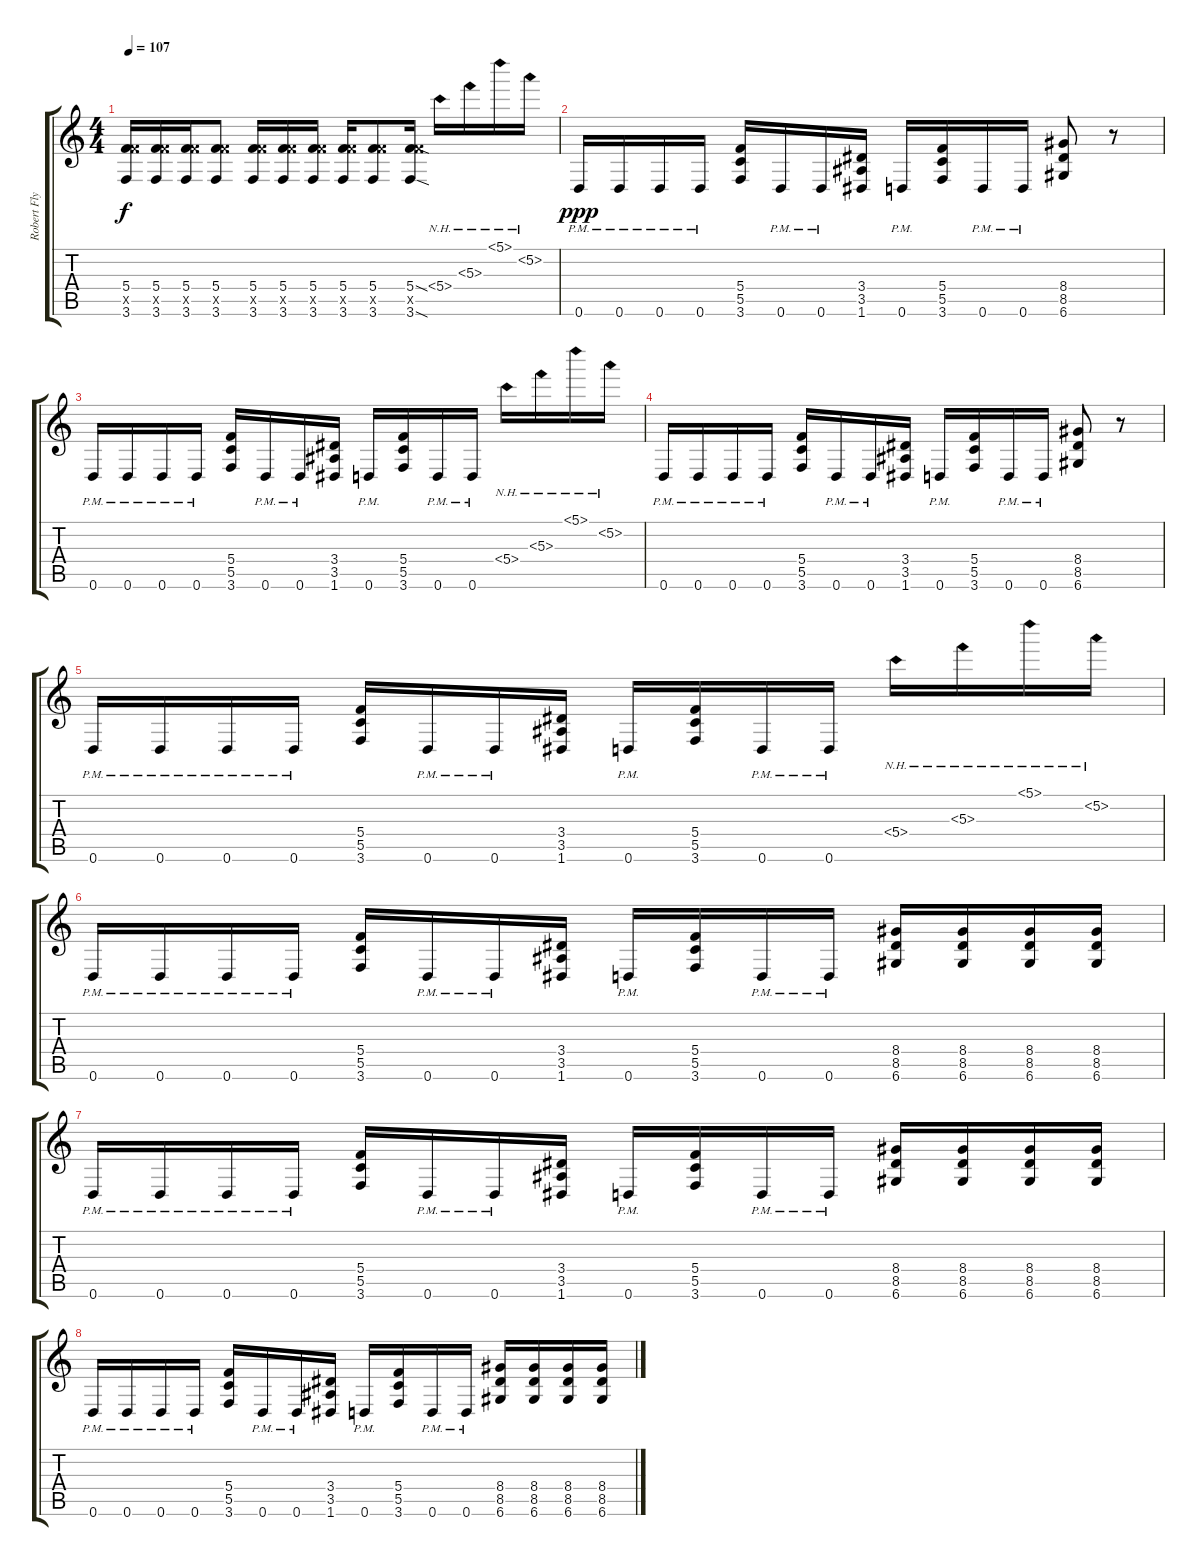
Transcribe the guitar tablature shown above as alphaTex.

\track ("Robert Flynn" "Robert Fly") {instrument distortionguitar}
\staff {score tabs}
\tuning (D4 A3 F3 C3 G2 D2) {hide}
\ts (4 4)
\tempo 107
\clef g2
\ks c
(5.4 10.5{x} 3.6).16{dy f} (5.4 10.5{x} 3.6).16 (5.4 10.5{x} 3.6).16 (5.4 10.5{x} 3.6).8 (5.4 10.5{x} 3.6).16 (5.4 10.5{x} 3.6).16 (5.4 10.5{x} 3.6).16 (5.4 10.5{x} 3.6).16 (5.4 10.5{x} 3.6).8 (5.4{sod} 10.5{x} 3.6{sod}).16 5.4{nh}.16 5.3{nh}.16 5.1{nh}.16 5.2{nh}.16 |
0.6{pm}.16{dy ppp} 0.6{pm}.16 0.6{pm}.16 0.6{pm}.16 (5.4 5.5 3.6).16 0.6{pm}.16 0.6{pm}.16 (3.4 3.5 1.6).16 0.6{pm}.16 (5.4 5.5 3.6).16 0.6{pm}.16 0.6{pm}.16 (8.4 8.5 6.6).8 r.8 |
0.6{pm}.16 0.6{pm}.16 0.6{pm}.16 0.6{pm}.16 (5.4 5.5 3.6).16 0.6{pm}.16 0.6{pm}.16 (3.4 3.5 1.6).16 0.6{pm}.16 (5.4 5.5 3.6).16 0.6{pm}.16 0.6{pm}.16 5.4{nh}.16 5.3{nh}.16 5.1{nh}.16 5.2{nh}.16 |
0.6{pm}.16 0.6{pm}.16 0.6{pm}.16 0.6{pm}.16 (5.4 5.5 3.6).16 0.6{pm}.16 0.6{pm}.16 (3.4 3.5 1.6).16 0.6{pm}.16 (5.4 5.5 3.6).16 0.6{pm}.16 0.6{pm}.16 (8.4 8.5 6.6).8 r.8 |
0.6{pm}.16 0.6{pm}.16 0.6{pm}.16 0.6{pm}.16 (5.4 5.5 3.6).16 0.6{pm}.16 0.6{pm}.16 (3.4 3.5 1.6).16 0.6{pm}.16 (5.4 5.5 3.6).16 0.6{pm}.16 0.6{pm}.16 5.4{nh}.16 5.3{nh}.16 5.1{nh}.16 5.2{nh}.16 |
0.6{pm}.16 0.6{pm}.16 0.6{pm}.16 0.6{pm}.16 (5.4 5.5 3.6).16 0.6{pm}.16 0.6{pm}.16 (3.4 3.5 1.6).16 0.6{pm}.16 (5.4 5.5 3.6).16 0.6{pm}.16 0.6{pm}.16 (8.4 8.5 6.6).16 (8.4 8.5 6.6).16 (8.4 8.5 6.6).16 (8.4 8.5 6.6).16 |
0.6{pm}.16 0.6{pm}.16 0.6{pm}.16 0.6{pm}.16 (5.4 5.5 3.6).16 0.6{pm}.16 0.6{pm}.16 (3.4 3.5 1.6).16 0.6{pm}.16 (5.4 5.5 3.6).16 0.6{pm}.16 0.6{pm}.16 (8.4 8.5 6.6).16 (8.4 8.5 6.6).16 (8.4 8.5 6.6).16 (8.4 8.5 6.6).16 |
0.6{pm}.16 0.6{pm}.16 0.6{pm}.16 0.6{pm}.16 (5.4 5.5 3.6).16 0.6{pm}.16 0.6{pm}.16 (3.4 3.5 1.6).16 0.6{pm}.16 (5.4 5.5 3.6).16 0.6{pm}.16 0.6{pm}.16 (8.4 8.5 6.6).16 (8.4 8.5 6.6).16 (8.4 8.5 6.6).16 (8.4 8.5 6.6).16
